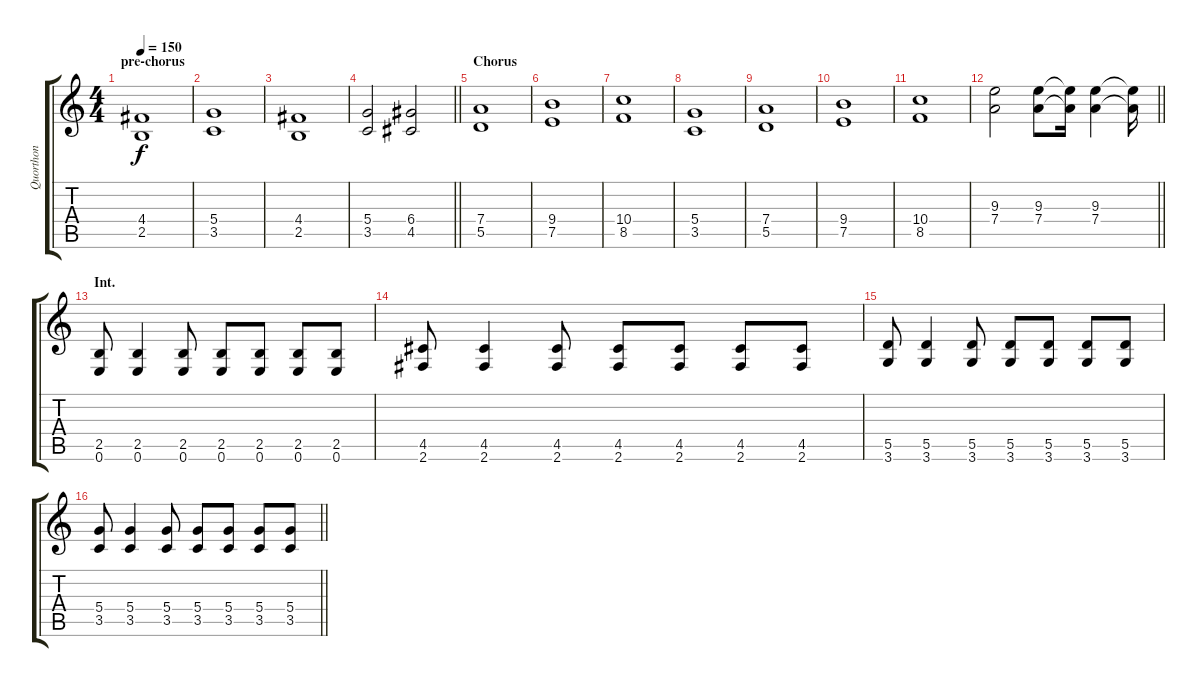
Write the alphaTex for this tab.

\track ("Quorthon" "Quorthon") {instrument distortionguitar}
\staff {score tabs}
\tuning (E4 B3 G3 D3 A2 E2) {hide}
\ts (4 4)
\section ("" "pre-chorus")
\tempo 150
\clef g2
\ks c
(4.4 2.5).1{dy f} |
(5.4 3.5).1 |
(4.4 2.5).1 |
\barLineRight lightlight
(5.4 3.5).2 (6.4 4.5).2 |
\section ("" "Chorus")
(7.4 5.5).1 |
(9.4 7.5).1 |
(10.4 8.5).1 |
(5.4 3.5).1 |
(7.4 5.5).1 |
(9.4 7.5).1 |
(10.4 8.5).1 |
\barLineRight lightlight
(9.3 7.4).2 (9.3 7.4).8 (9.3{t} 7.4{t}).16 (9.3 7.4).4 (9.3{t} 7.4{t}).16 |
\section ("" "Int.")
(2.5 0.6).8 (2.5 0.6).4 (2.5 0.6).8 (2.5 0.6).8 (2.5 0.6).8 (2.5 0.6).8 (2.5 0.6).8 |
(4.5 2.6).8 (4.5 2.6).4 (4.5 2.6).8 (4.5 2.6).8 (4.5 2.6).8 (4.5 2.6).8 (4.5 2.6).8 |
(5.5 3.6).8 (5.5 3.6).4 (5.5 3.6).8 (5.5 3.6).8 (5.5 3.6).8 (5.5 3.6).8 (5.5 3.6).8 |
\barLineRight lightlight
(5.4 3.5).8 (5.4 3.5).4 (5.4 3.5).8 (5.4 3.5).8 (5.4 3.5).8 (5.4 3.5).8 (5.4 3.5).8
